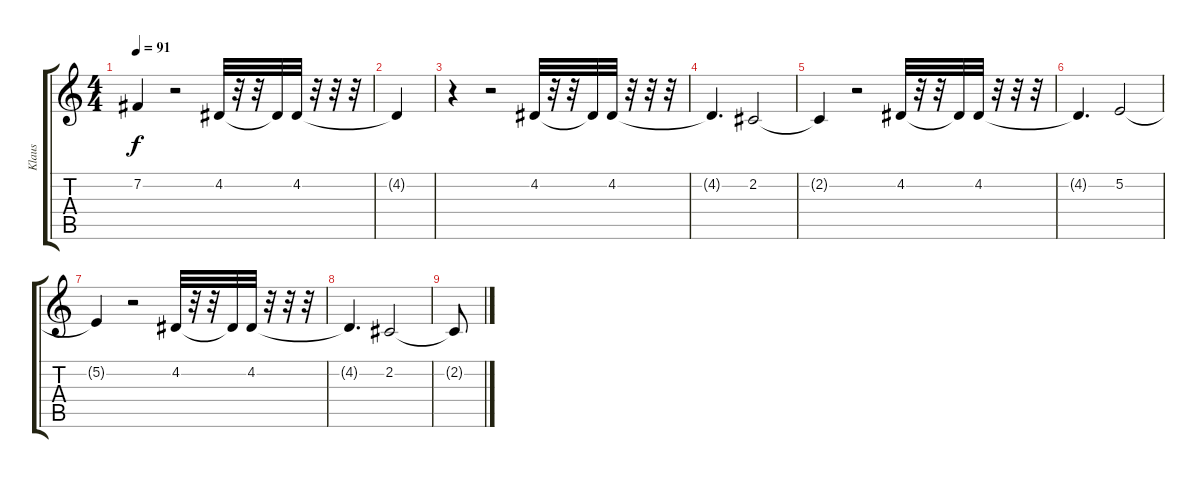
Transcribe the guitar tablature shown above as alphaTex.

\track ("Klaus" "Klaus") {instrument violin}
\staff {score tabs}
\tuning (E4 B3 G3 D3 A2 E2) {hide}
\ts (4 4)
\tempo 91
\clef g2
\ks c
7.2{t}.4{dy f} r.2 4.2.32 r.32 r.32 4.2{t}.32 4.2.32 r.32 r.32 r.32 |
4.2{t}.4 |
r.4 r.2 4.2.32 r.32 r.32 4.2{t}.32 4.2.32 r.32 r.32 r.32 |
4.2{t}.4{d} 2.2.2 |
2.2{t}.4 r.2 4.2.32 r.32 r.32 4.2{t}.32 4.2.32 r.32 r.32 r.32 |
4.2{t}.4{d} 5.2.2 |
5.2{t}.4 r.2 4.2.32 r.32 r.32 4.2{t}.32 4.2.32 r.32 r.32 r.32 |
4.2{t}.4{d} 2.2.2 |
2.2{t}.8
